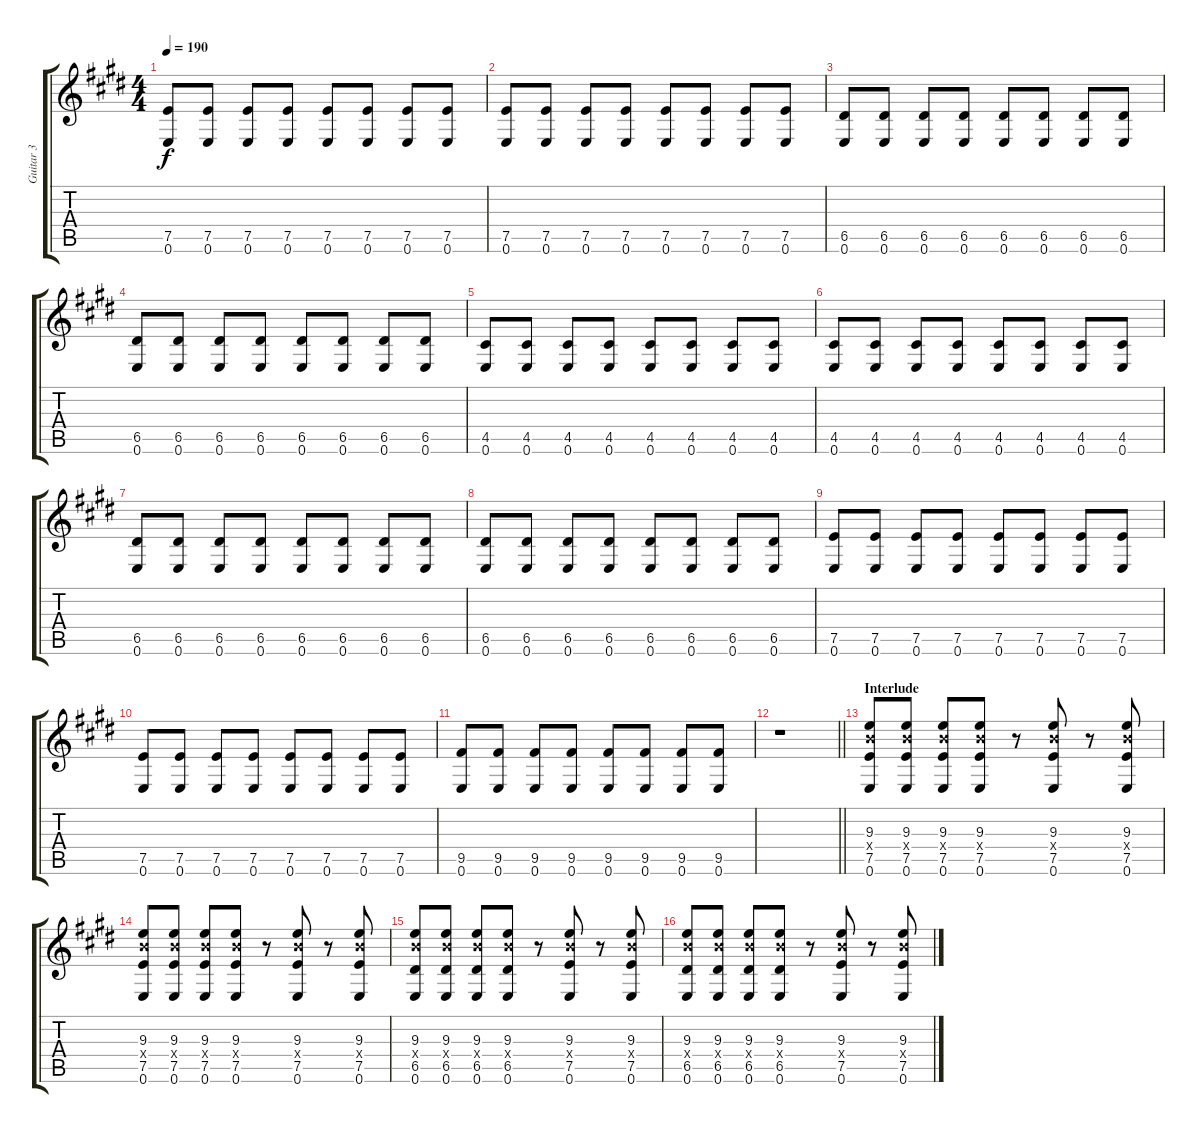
\track ("Guitar 3" "Guitar 3") {instrument distortionguitar}
\staff {score tabs}
\tuning (E4 B3 G3 D3 A2 E2) {hide}
\ts (4 4)
\tempo 190
\clef g2
\ks e
(7.5 0.6).8{dy f} (7.5 0.6).8 (7.5 0.6).8 (7.5 0.6).8 (7.5 0.6).8 (7.5 0.6).8 (7.5 0.6).8 (7.5 0.6).8 |
(7.5 0.6).8 (7.5 0.6).8 (7.5 0.6).8 (7.5 0.6).8 (7.5 0.6).8 (7.5 0.6).8 (7.5 0.6).8 (7.5 0.6).8 |
(6.5 0.6).8 (6.5 0.6).8 (6.5 0.6).8 (6.5 0.6).8 (6.5 0.6).8 (6.5 0.6).8 (6.5 0.6).8 (6.5 0.6).8 |
(6.5 0.6).8 (6.5 0.6).8 (6.5 0.6).8 (6.5 0.6).8 (6.5 0.6).8 (6.5 0.6).8 (6.5 0.6).8 (6.5 0.6).8 |
(4.5 0.6).8 (4.5 0.6).8 (4.5 0.6).8 (4.5 0.6).8 (4.5 0.6).8 (4.5 0.6).8 (4.5 0.6).8 (4.5 0.6).8 |
(4.5 0.6).8 (4.5 0.6).8 (4.5 0.6).8 (4.5 0.6).8 (4.5 0.6).8 (4.5 0.6).8 (4.5 0.6).8 (4.5 0.6).8 |
(6.5 0.6).8 (6.5 0.6).8 (6.5 0.6).8 (6.5 0.6).8 (6.5 0.6).8 (6.5 0.6).8 (6.5 0.6).8 (6.5 0.6).8 |
(6.5 0.6).8 (6.5 0.6).8 (6.5 0.6).8 (6.5 0.6).8 (6.5 0.6).8 (6.5 0.6).8 (6.5 0.6).8 (6.5 0.6).8 |
(7.5 0.6).8 (7.5 0.6).8 (7.5 0.6).8 (7.5 0.6).8 (7.5 0.6).8 (7.5 0.6).8 (7.5 0.6).8 (7.5 0.6).8 |
(7.5 0.6).8 (7.5 0.6).8 (7.5 0.6).8 (7.5 0.6).8 (7.5 0.6).8 (7.5 0.6).8 (7.5 0.6).8 (7.5 0.6).8 |
(9.5 0.6).8 (9.5 0.6).8 (9.5 0.6).8 (9.5 0.6).8 (9.5 0.6).8 (9.5 0.6).8 (9.5 0.6).8 (9.5 0.6).8 |
\barLineRight lightlight
r.1 |
\section ("" "Interlude")
(9.3 9.4{x} 7.5 0.6).8 (9.3 9.4{x} 7.5 0.6).8 (9.3 9.4{x} 7.5 0.6).8 (9.3 9.4{x} 7.5 0.6).8 r.8 (9.3 9.4{x} 7.5 0.6).8 r.8 (9.3 9.4{x} 7.5 0.6).8 |
(9.3 9.4{x} 7.5 0.6).8 (9.3 9.4{x} 7.5 0.6).8 (9.3 9.4{x} 7.5 0.6).8 (9.3 9.4{x} 7.5 0.6).8 r.8 (9.3 9.4{x} 7.5 0.6).8 r.8 (9.3 9.4{x} 7.5 0.6).8 |
(9.3 9.4{x} 6.5 0.6).8 (9.3 9.4{x} 6.5 0.6).8 (9.3 9.4{x} 6.5 0.6).8 (9.3 9.4{x} 6.5 0.6).8 r.8 (9.3 9.4{x} 7.5 0.6).8 r.8 (9.3 9.4{x} 7.5 0.6).8 |
(9.3 9.4{x} 6.5 0.6).8 (9.3 9.4{x} 6.5 0.6).8 (9.3 9.4{x} 6.5 0.6).8 (9.3 9.4{x} 6.5 0.6).8 r.8 (9.3 9.4{x} 7.5 0.6).8 r.8 (9.3 9.4{x} 7.5 0.6).8
